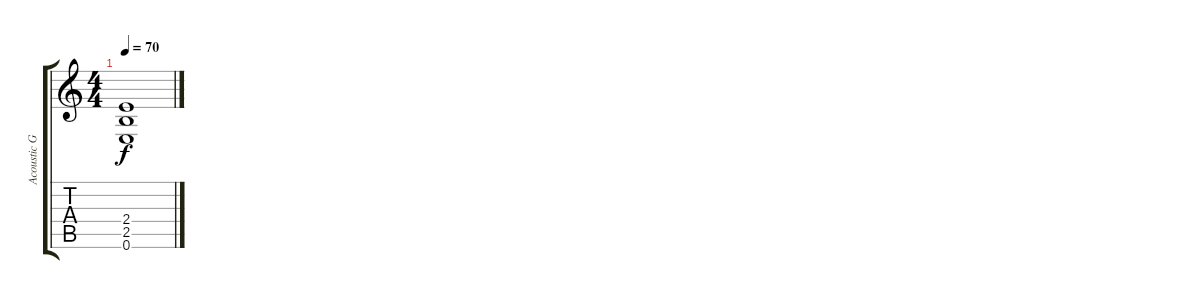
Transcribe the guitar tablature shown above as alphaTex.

\track ("Acoustic Guitar" "Acoustic G") {instrument acousticguitarnylon}
\staff {score tabs}
\tuning (E4 B3 G3 D3 A2 E2) {hide}
\ts (4 4)
\tempo 70
\clef g2
\ks c
(2.4{t} 2.5{t} 0.6{t}).1{dy f}
